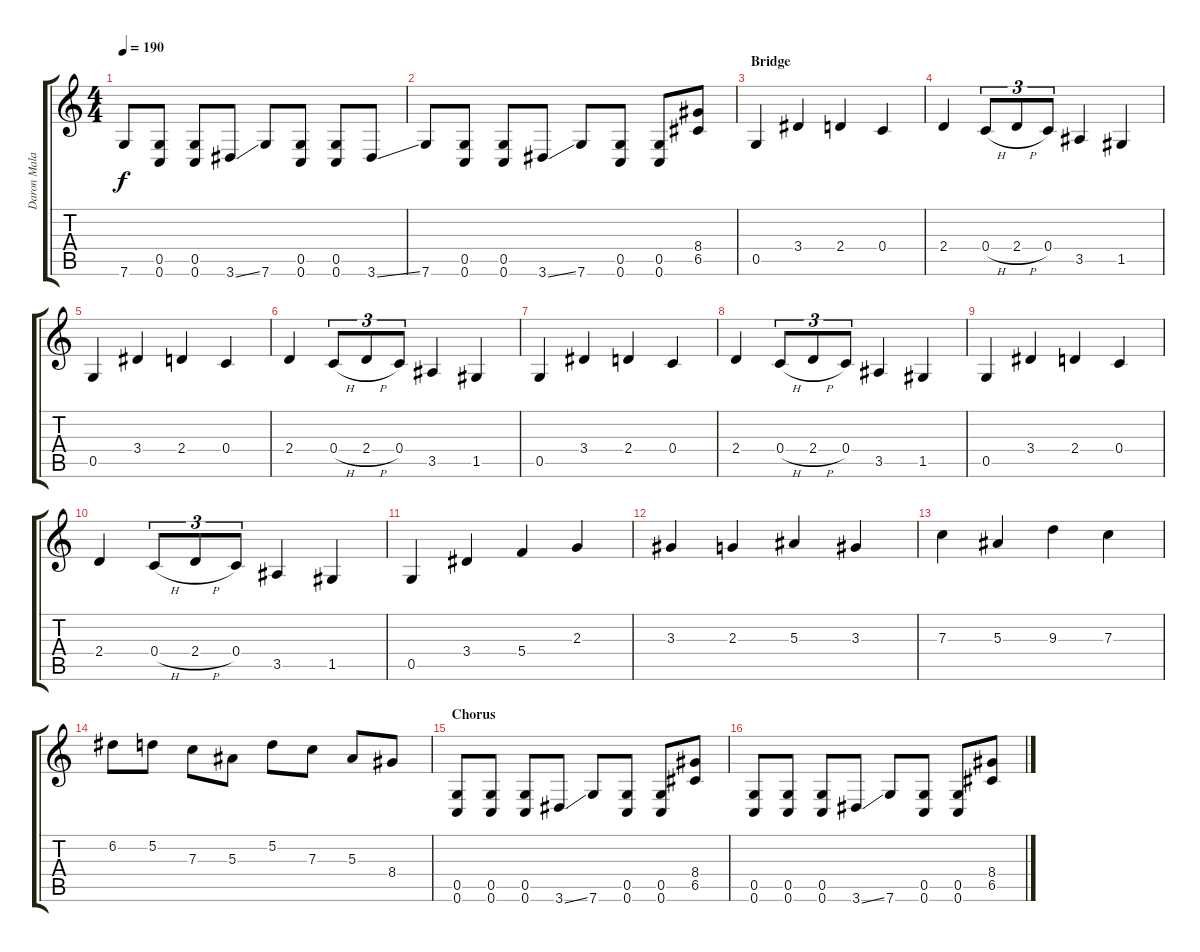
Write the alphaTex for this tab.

\track ("Daron Malakian" "Daron Mala") {instrument distortionguitar}
\staff {score tabs}
\tuning (D4 A3 F3 C3 G2 C2) {hide}
\ts (4 4)
\tempo 190
\clef g2
\ks c
7.6.8{dy f} (0.5 0.6).8 (0.5 0.6).8 3.6{ss}.8 7.6.8 (0.5 0.6).8 (0.5 0.6).8 3.6{ss}.8 |
7.6.8 (0.5 0.6).8 (0.5 0.6).8 3.6{ss}.8 7.6.8 (0.5 0.6).8 (0.5 0.6).8 (8.4 6.5).8 |
\section ("" "Bridge")
0.5.4 3.4.4 2.4.4 0.4.4 |
2.4.4 0.4{h}.8{tu (3 2)} 2.4{h}.8{tu (3 2)} 0.4.8{tu (3 2)} 3.5.4 1.5.4 |
0.5.4 3.4.4 2.4.4 0.4.4 |
2.4.4 0.4{h}.8{tu (3 2)} 2.4{h}.8{tu (3 2)} 0.4.8{tu (3 2)} 3.5.4 1.5.4 |
0.5.4 3.4.4 2.4.4 0.4.4 |
2.4.4 0.4{h}.8{tu (3 2)} 2.4{h}.8{tu (3 2)} 0.4.8{tu (3 2)} 3.5.4 1.5.4 |
0.5.4 3.4.4 2.4.4 0.4.4 |
2.4.4 0.4{h}.8{tu (3 2)} 2.4{h}.8{tu (3 2)} 0.4.8{tu (3 2)} 3.5.4 1.5.4 |
0.5.4 3.4.4 5.4.4 2.3.4 |
3.3.4 2.3.4 5.3.4 3.3.4 |
7.3.4 5.3.4 9.3.4 7.3.4 |
6.2.8 5.2.8 7.3.8 5.3.8 5.2.8 7.3.8 5.3.8 8.4.8 |
\section ("" "Chorus")
(0.5 0.6).8 (0.5 0.6).8 (0.5 0.6).8 3.6{ss}.8 7.6.8 (0.5 0.6).8 (0.5 0.6).8 (8.4 6.5).8 |
(0.5 0.6).8 (0.5 0.6).8 (0.5 0.6).8 3.6{ss}.8 7.6.8 (0.5 0.6).8 (0.5 0.6).8 (8.4 6.5).8
